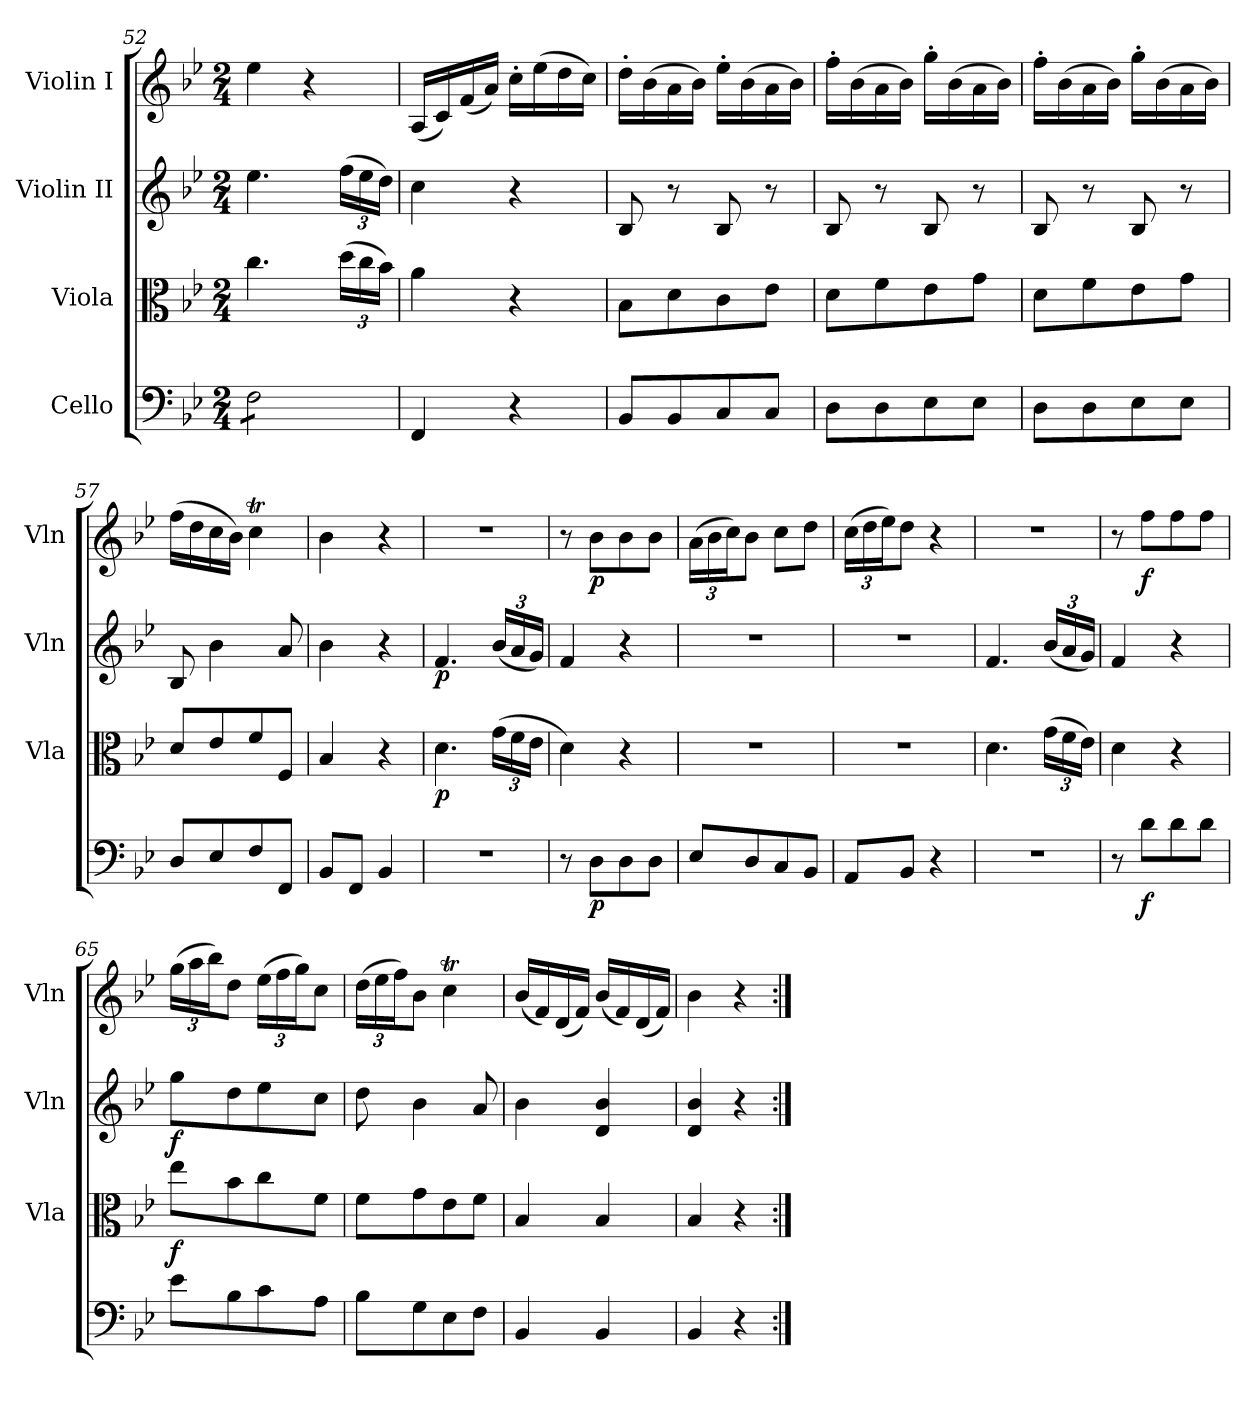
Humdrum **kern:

**kern	**dynam	**kern	**dynam	**kern	**dynam	**kern	**dynam
*part4	*part4	*part3	*part3	*part2	*part2	*part1	*part1
*staff4	*staff4	*staff3	*staff3	*staff2	*staff2	*staff1	*staff1
*I"Cello	*	*I"Viola	*	*I"Violin II	*	*I"Violin I	*
*	*	*I'Vla	*	*I'Vln	*	*I'Vln	*
*clefF4	*	*clefC3	*	*clefG2	*	*clefG2	*
*k[b-e-]	*	*k[b-e-]	*	*k[b-e-]	*	*k[b-e-]	*
*B-:	*	*B-:	*	*B-:	*	*B-:	*
*M2/4	*	*M2/4	*	*M2/4	*	*M2/4	*
=52	=52	=52	=52	=52	=52	=52	=52
*tremolo	*	*	*	*	*	*	*
8F\L	.	4.cc\	.	4.ee-\	.	4ee-\	.
8F\	.	.	.	.	.	.	.
8F\	.	.	.	.	.	4r	.
*	*	*Xbrackettup	*	*Xbrackettup	*	*	*
8F\J	.	(>24dd\LL	.	(>24ff\LL	.	.	.
*Xtremolo	*	*	*	*	*	*	*
.	.	24cc\	.	24ee-\	.	.	.
.	.	24b-\JJ)	.	24dd\JJ)	.	.	.
!!LO:LB:g=z
=53	=53	=53	=53	=53	=53	=53	=53
4FF/	.	4a\	.	4cc\	.	(<16A/LL	.
.	.	.	.	.	.	16c/)	.
.	.	.	.	.	.	(<16f/	.
.	.	.	.	.	.	16a/JJ)	.
4r	.	4r	.	4r	.	16cc'\LL	.
.	.	.	.	.	.	(>16ee-\	.
.	.	.	.	.	.	16dd\	.
.	.	.	.	.	.	16cc\JJ)	.
=54	=54	=54	=54	=54	=54	=54	=54
8BB-/L	.	8B-\L	.	8B-/	.	16dd'\LL	.
.	.	.	.	.	.	(>16b-\	.
8BB-/	.	8d\	.	8r	.	16a\	.
.	.	.	.	.	.	16b-\JJ)	.
8C/	.	8c\	.	8B-/	.	16ee-'\LL	.
.	.	.	.	.	.	(>16b-\	.
8C/J	.	8e-\J	.	8r	.	16a\	.
.	.	.	.	.	.	16b-\JJ)	.
=55	=55	=55	=55	=55	=55	=55	=55
8D\L	.	8d\L	.	8B-/	.	16ff'\LL	.
.	.	.	.	.	.	(>16b-\	.
8D\	.	8f\	.	8r	.	16a\	.
.	.	.	.	.	.	16b-\JJ)	.
8E-\	.	8e-\	.	8B-/	.	16gg'\LL	.
.	.	.	.	.	.	(>16b-\	.
8E-\J	.	8g\J	.	8r	.	16a\	.
.	.	.	.	.	.	16b-\JJ)	.
=56	=56	=56	=56	=56	=56	=56	=56
8D\L	.	8d\L	.	8B-/	.	16ff'\LL	.
.	.	.	.	.	.	(>16b-\	.
8D\	.	8f\	.	8r	.	16a\	.
.	.	.	.	.	.	16b-\JJ)	.
8E-\	.	8e-\	.	8B-/	.	16gg'\LL	.
.	.	.	.	.	.	(>16b-\	.
8E-\J	.	8g\J	.	8r	.	16a\	.
.	.	.	.	.	.	16b-\JJ)	.
=57	=57	=57	=57	=57	=57	=57	=57
8D/L	.	8d/L	.	8B-/	.	(>16ff\LL	.
.	.	.	.	.	.	16dd\	.
8E-/	.	8e-/	.	4b-\	.	16cc\	.
.	.	.	.	.	.	16b-\JJ)	.
8F/	.	8f/	.	.	.	4ccT\	.
8FF/J	.	8F/J	.	8a/	.	.	.
!!LO:LB:g=z
=58	=58	=58	=58	=58	=58	=58	=58
8BB-/L	.	4B-/	.	4b-\	.	4b-\	.
8FF/J	.	.	.	.	.	.	.
4BB-/	.	4r	.	4r	.	4r	.
=59	=59	=59	=59	=59	=59	=59	=59
!	!	!	!LO:DY:b	!	!LO:DY:b	!	!
2r	.	4.d\	p	4.f/	p	2r	.
.	.	(>24g\LL	.	(<24b-/LL	.	.	.
.	.	24f\	.	24a/	.	.	.
.	.	24e-\JJ	.	24g/JJ)	.	.	.
=60	=60	=60	=60	=60	=60	=60	=60
8r	.	4d\)	.	4f/	.	8r	.
!	!LO:DY:b	!	!	!	!	!	!LO:DY:b
8D\L	p	.	.	.	.	8b-\L	p
8D\	.	4r	.	4r	.	8b-\	.
8D\J	.	.	.	.	.	8b-\J	.
=61	=61	=61	=61	=61	=61	=61	=61
*	*	*	*	*	*	*Xbrackettup	*
8E-/L	.	2r	.	2r	.	(>24a\LL	.
.	.	.	.	.	.	24b-\	.
.	.	.	.	.	.	24cc\J)	.
8D/	.	.	.	.	.	8b-\J	.
8C/	.	.	.	.	.	8cc\L	.
8BB-/J	.	.	.	.	.	8dd\J	.
=62	=62	=62	=62	=62	=62	=62	=62
8AA/L	.	2r	.	2r	.	(>24cc\LL	.
.	.	.	.	.	.	24dd\	.
.	.	.	.	.	.	24ee-\J)	.
8BB-/J	.	.	.	.	.	8dd\J	.
4r	.	.	.	.	.	4r	.
=63	=63	=63	=63	=63	=63	=63	=63
2r	.	4.d\	.	4.f/	.	2r	.
.	.	(<24g\LL	.	(<24b-/LL	.	.	.
.	.	24f\	.	24a/	.	.	.
.	.	24e-\JJ)	.	24g/JJ)	.	.	.
!!LO:LB:g=z
=64	=64	=64	=64	=64	=64	=64	=64
8r	.	4d\	.	4f/	.	8r	.
!	!LO:DY:b	!	!	!	!	!	!LO:DY:b
8d\L	f	.	.	.	.	8ff\L	f
8d\	.	4r	.	4r	.	8ff\	.
8d\J	.	.	.	.	.	8ff\J	.
=65	=65	=65	=65	=65	=65	=65	=65
!	!	!	!LO:DY:b	!	!LO:DY:b	!	!
8e-\L	.	8ee-\L	f	8gg\L	f	(>24gg\LL	.
.	.	.	.	.	.	24aa\	.
.	.	.	.	.	.	24bb-\J)	.
8B-\	.	8b-\	.	8dd\	.	8dd\J	.
8c\	.	8cc\	.	8ee-\	.	(>24ee-\LL	.
.	.	.	.	.	.	24ff\	.
.	.	.	.	.	.	24gg\J)	.
8A\J	.	8f\J	.	8cc\J	.	8cc\J	.
=66	=66	=66	=66	=66	=66	=66	=66
8B-\L	.	8f\L	.	8dd\	.	(>24dd\LL	.
.	.	.	.	.	.	24ee-\	.
.	.	.	.	.	.	24ff\J)	.
8G\	.	8g\	.	4b-\	.	8b-\J	.
8E-\	.	8e-\	.	.	.	4ccT\	.
8F\J	.	8f\J	.	8a/	.	.	.
=67	=67	=67	=67	=67	=67	=67	=67
4BB-/	.	4B-/	.	4b-\	.	(<16b-/LL	.
.	.	.	.	.	.	16f/)	.
.	.	.	.	.	.	(<16d/	.
.	.	.	.	.	.	16f/JJ)	.
4BB-/	.	4B-/	.	4d/ 4b-/	.	(<16b-/LL	.
.	.	.	.	.	.	16f/)	.
.	.	.	.	.	.	(<16d/	.
.	.	.	.	.	.	16f/JJ)	.
=68	=68	=68	=68	=68	=68	=68	=68
4BB-/	.	4B-/	.	4d/ 4b-/	.	4b-\	.
4r	.	4r	.	4r	.	4r	.
=:|!	=:|!	=:|!	=:|!	=:|!	=:|!	=:|!	=:|!
*-	*-	*-	*-	*-	*-	*-	*-
